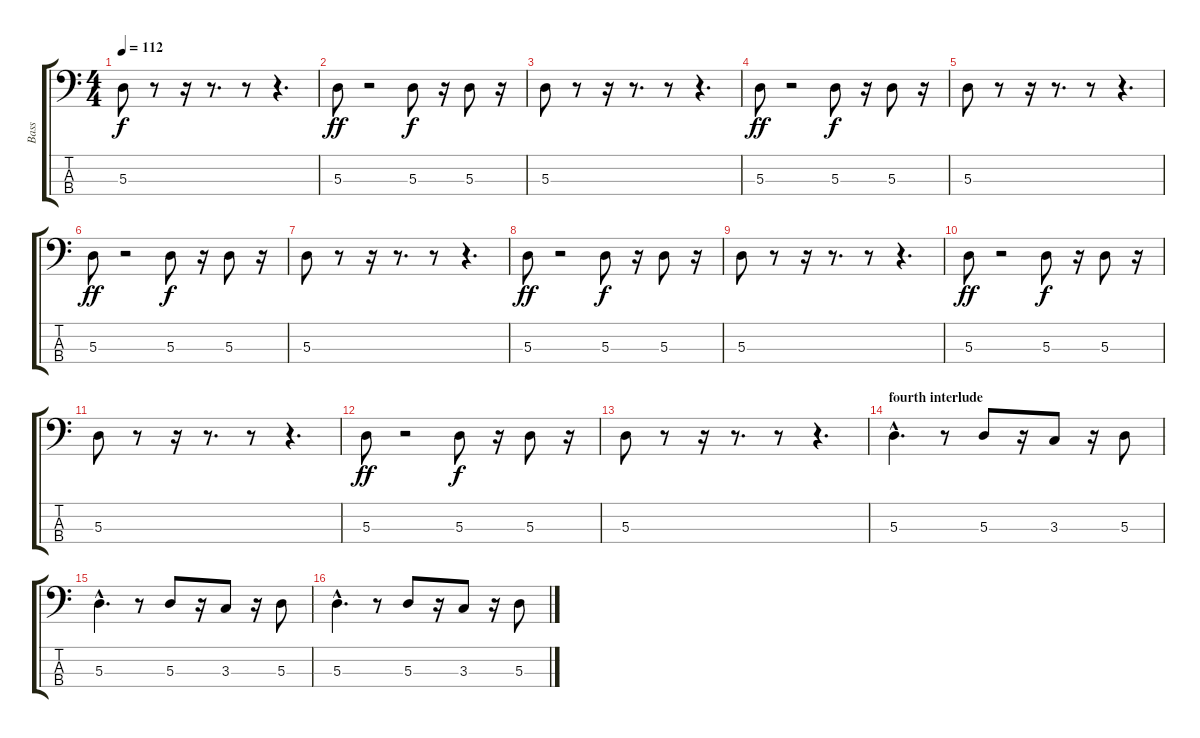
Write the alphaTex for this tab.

\track ("Bass" "Bass") {instrument electricbassfinger}
\staff {score tabs}
\tuning (G2 D2 A1 E1) {hide}
\ts (4 4)
\tempo 112
\clef f4
\ks c
5.3.8{dy f} r.8 r.16 r.8{d} r.8 r.4{d} |
5.3.8{dy ff} r.2 5.3.8{dy f} r.16 5.3.8 r.16 |
5.3.8 r.8 r.16 r.8{d} r.8 r.4{d} |
5.3.8{dy ff} r.2 5.3.8{dy f} r.16 5.3.8 r.16 |
5.3.8 r.8 r.16 r.8{d} r.8 r.4{d} |
5.3.8{dy ff} r.2 5.3.8{dy f} r.16 5.3.8 r.16 |
5.3.8 r.8 r.16 r.8{d} r.8 r.4{d} |
5.3.8{dy ff} r.2 5.3.8{dy f} r.16 5.3.8 r.16 |
5.3.8 r.8 r.16 r.8{d} r.8 r.4{d} |
5.3.8{dy ff} r.2 5.3.8{dy f} r.16 5.3.8 r.16 |
5.3.8 r.8 r.16 r.8{d} r.8 r.4{d} |
5.3.8{dy ff} r.2 5.3.8{dy f} r.16 5.3.8 r.16 |
5.3.8 r.8 r.16 r.8{d} r.8 r.4{d} |
\section ("" "fourth interlude")
5.3{hac}.4{d} r.8 5.3.8 r.16 3.3.8 r.16 5.3.8 |
5.3{hac}.4{d} r.8 5.3.8 r.16 3.3.8 r.16 5.3.8 |
5.3{hac}.4{d} r.8 5.3.8 r.16 3.3.8 r.16 5.3.8
